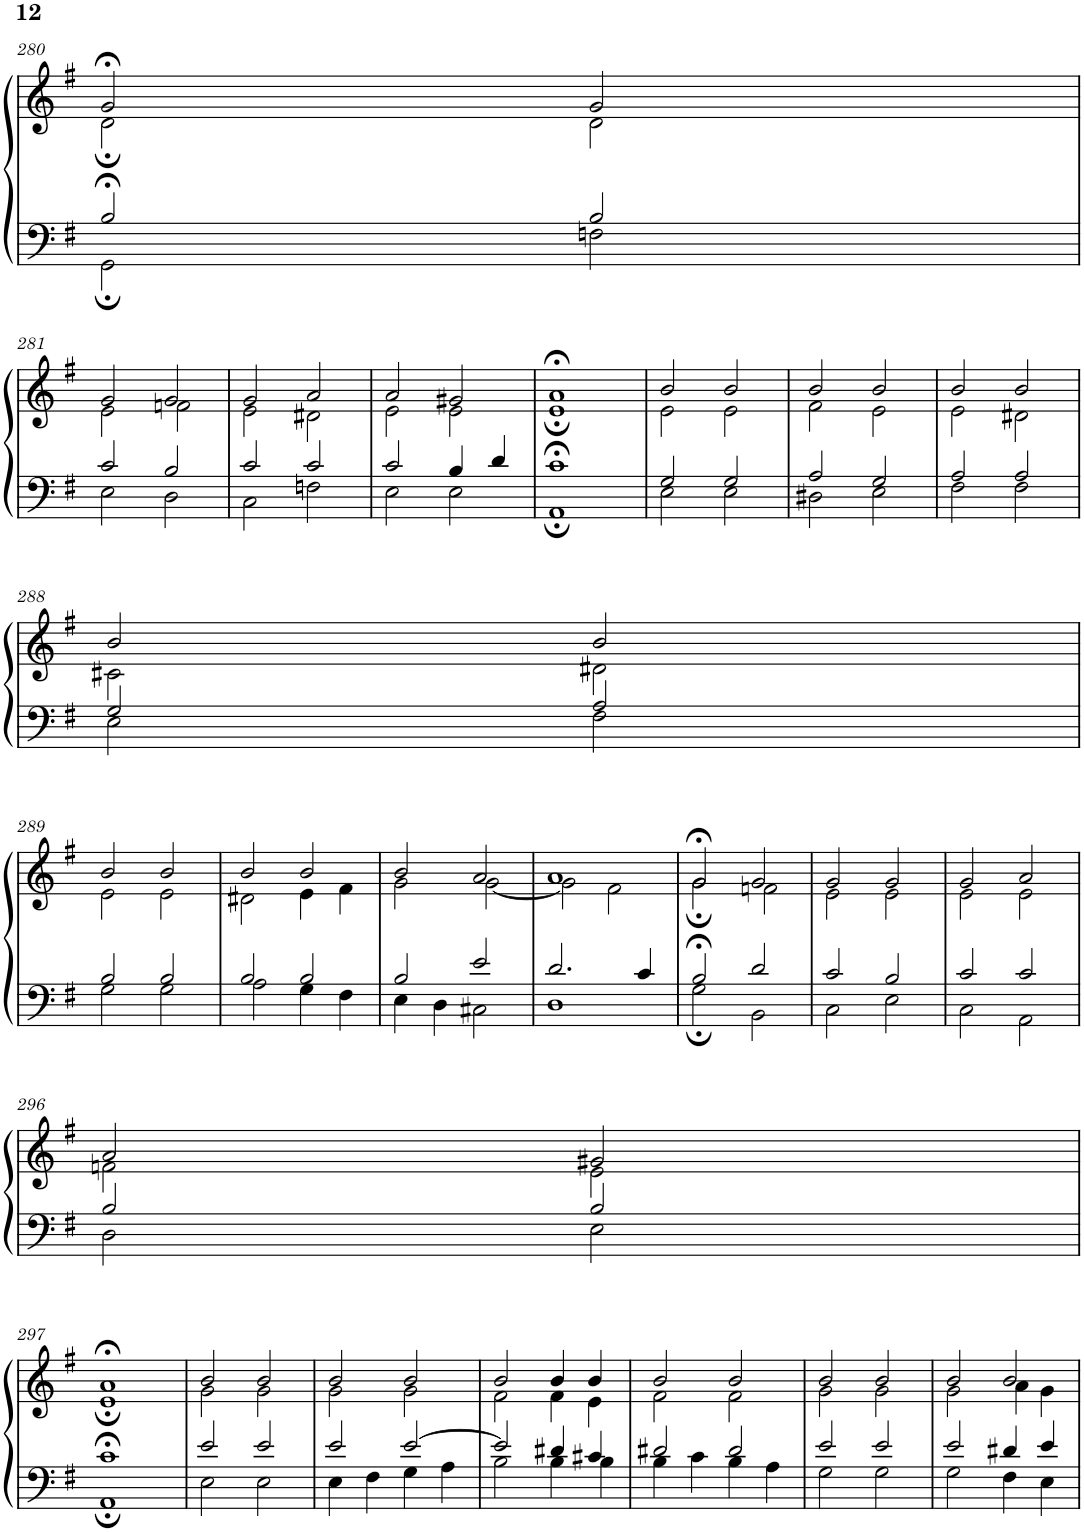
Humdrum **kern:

**kern	**kern
*part1	*part1
*staff2	*staff1
*I"Piano	*
*I'Pno.	*
!!LO:PB:g=z
*clefF4	*clefG2
*k[f#]	*k[f#]
*M4/4	*M4/4
*met(c)	*met(c)
=280	=280
*^	*^
2B;</	2GG;\	2g;</	2d;\
2B/	2Fn\	2g/	2d\
!!LO:LB:g=z	!!
=281	=281	=281	=281
2c/	2E\	2g/	2e\
2B/	2D\	2g/	2fn\
=282	=282	=282	=282
2c/	2C\	2g/	2e\
2c/	2Fn\	2a/	2d#X\
=283	=283	=283	=283
2c/	2E\	2a/	2e\
4B/	2E\	2g#X/	2e\
4d/	.	.	.
=284	=284	=284	=284
1c;<	1AA;	1a;<	1e;
=285	=285	=285	=285
2G/	2E\	2b/	2e\
2G/	2E\	2b/	2e\
=286	=286	=286	=286
2A/	2D#X\	2b/	2f#\
2G/	2E\	2b/	2e\
=287	=287	=287	=287
2A/	2F#\	2b/	2e\
2A/	2F#\	2b/	2d#X\
!!LO:LB:g=z	!!
=288	=288	=288	=288
2G/	2E\	2b/	2c#X\
2A/	2F#\	2b/	2d#X\
!!LO:LB:g=z	!!
=289	=289	=289	=289
2B/	2G\	2b/	2e\
2B/	2G\	2b/	2e\
=290	=290	=290	=290
2B/	2A\	2b/	2d#X\
2B/	4G\	2b/	4e\
.	4F#\	.	4f#\
=291	=291	=291	=291
2B/	4E\	2b/	2g\
.	4D\	.	.
2e/	2C#X\	2a/	[2g\
=292	=292	=292	=292
2.d/	1D	1a	2g\]
.	.	.	2f#\
4c/	.	.	.
=293	=293	=293	=293
2B;</	2G;\	2g;</	2g;\
2d/	2BB\	2g/	2fn\
=294	=294	=294	=294
2c/	2C\	2g/	2e\
2B/	2E\	2g/	2e\
=295	=295	=295	=295
2c/	2C\	2g/	2e\
2c/	2AA\	2a/	2e\
!!LO:LB:g=z	!!
=296	=296	=296	=296
2B/	2D\	2a/	2fn\
2B/	2E\	2g#X/	2e\
!!LO:LB:g=z	!!
=297	=297	=297	=297
1c;<	1AA;	1a;<	1e;
=298	=298	=298	=298
2e/	2E\	2b/	2g\
2e/	2E\	2b/	2g\
=299	=299	=299	=299
2e/	4E\	2b/	2g\
.	4F#\	.	.
[2e/	4G\	2b/	2g\
.	4A\	.	.
=300	=300	=300	=300
2e/]	2B\	2b/	2f#\
4d#X/	4B\	4b/	4f#\
4c#X/	4B\	4b/	4e\
=301	=301	=301	=301
2d#X/	4B\	2b/	2f#\
.	4c\	.	.
2d#/	4B\	2b/	2f#\
.	4A\	.	.
=302	=302	=302	=302
2e/	2G\	2b/	2g\
2e/	2G\	2b/	2g\
=303	=303	=303	=303
2e/	2G\	2b/	2g\
4d#X/	4F#\	2b/	4a\
4e/	4E\	.	4g\
*v	*v	*	*
*	*v	*v
=	=
*-	*-
